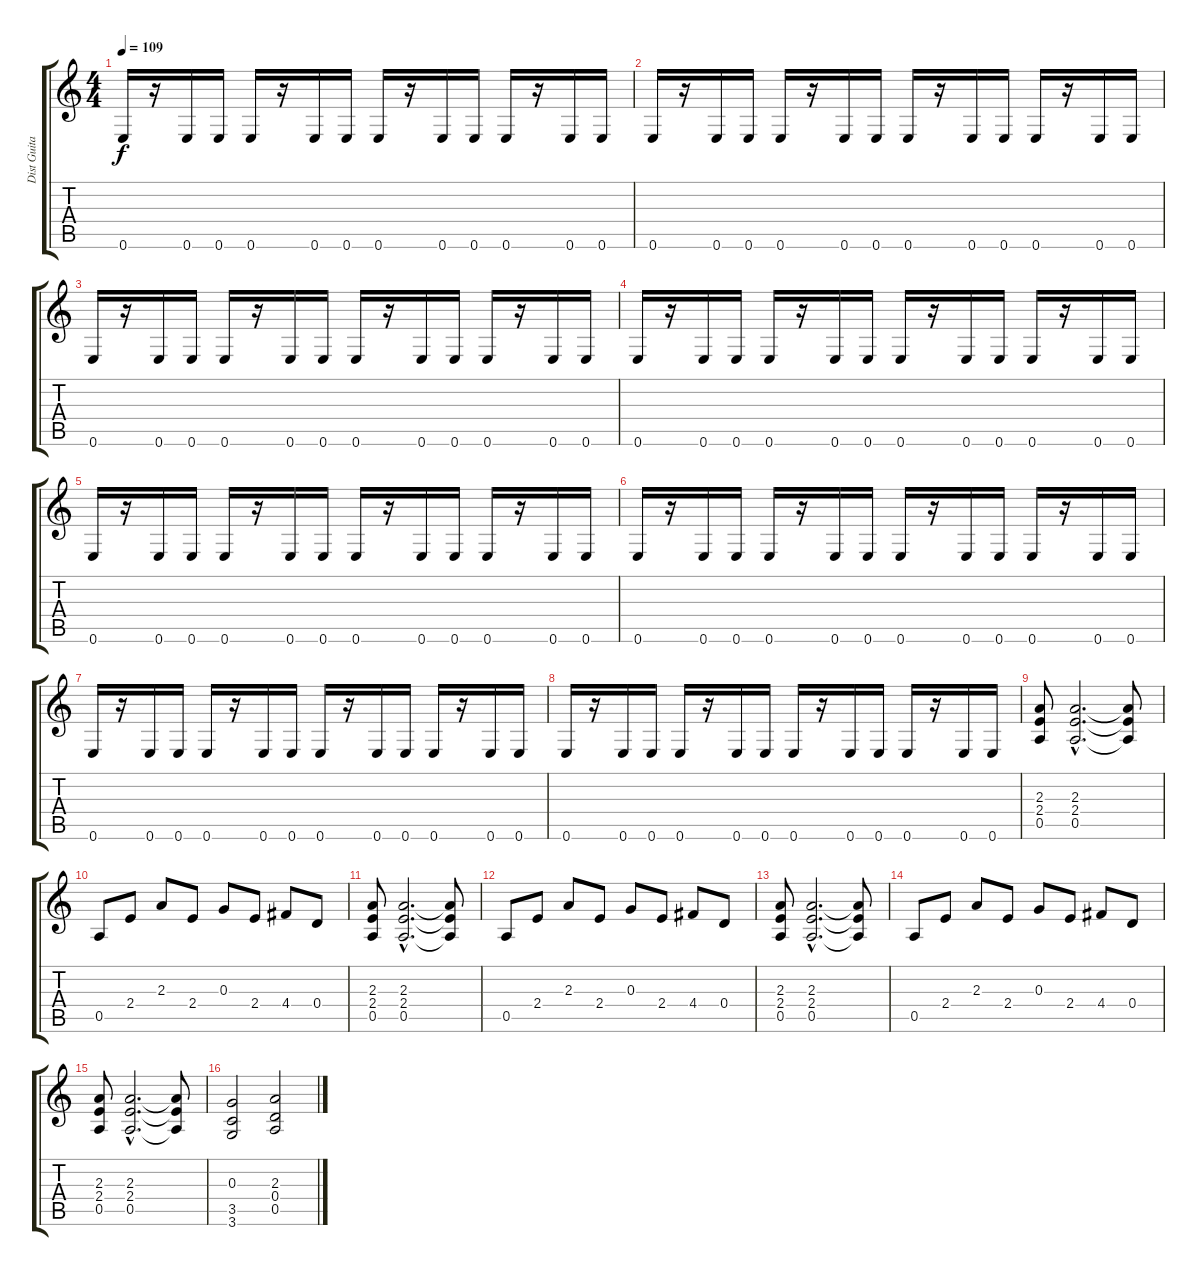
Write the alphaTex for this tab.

\track ("Dist Guitar 2" "Dist Guita") {instrument distortionguitar}
\staff {score tabs}
\tuning (E4 B3 G3 D3 A2 E2) {hide}
\ts (4 4)
\tempo 109
\clef g2
\ks c
0.6.16{dy f} r.16 0.6.16 0.6.16 0.6.16 r.16 0.6.16 0.6.16 0.6.16 r.16 0.6.16 0.6.16 0.6.16 r.16 0.6.16 0.6.16 |
0.6.16 r.16 0.6.16 0.6.16 0.6.16 r.16 0.6.16 0.6.16 0.6.16 r.16 0.6.16 0.6.16 0.6.16 r.16 0.6.16 0.6.16 |
0.6.16 r.16 0.6.16 0.6.16 0.6.16 r.16 0.6.16 0.6.16 0.6.16 r.16 0.6.16 0.6.16 0.6.16 r.16 0.6.16 0.6.16 |
0.6.16 r.16 0.6.16 0.6.16 0.6.16 r.16 0.6.16 0.6.16 0.6.16 r.16 0.6.16 0.6.16 0.6.16 r.16 0.6.16 0.6.16 |
0.6.16 r.16 0.6.16 0.6.16 0.6.16 r.16 0.6.16 0.6.16 0.6.16 r.16 0.6.16 0.6.16 0.6.16 r.16 0.6.16 0.6.16 |
0.6.16 r.16 0.6.16 0.6.16 0.6.16 r.16 0.6.16 0.6.16 0.6.16 r.16 0.6.16 0.6.16 0.6.16 r.16 0.6.16 0.6.16 |
0.6.16 r.16 0.6.16 0.6.16 0.6.16 r.16 0.6.16 0.6.16 0.6.16 r.16 0.6.16 0.6.16 0.6.16 r.16 0.6.16 0.6.16 |
0.6.16 r.16 0.6.16 0.6.16 0.6.16 r.16 0.6.16 0.6.16 0.6.16 r.16 0.6.16 0.6.16 0.6.16 r.16 0.6.16 0.6.16 |
(2.3 2.4 0.5).8 (2.3{hac} 2.4{hac} 0.5{hac}).2{d} (2.3{t} 2.4{t} 0.5{t}).8 |
0.5.8 2.4.8 2.3.8 2.4.8 0.3.8 2.4.8 4.4.8 0.4.8 |
(2.3 2.4 0.5).8 (2.3{hac} 2.4{hac} 0.5{hac}).2{d} (2.3{t} 2.4{t} 0.5{t}).8 |
0.5.8 2.4.8 2.3.8 2.4.8 0.3.8 2.4.8 4.4.8 0.4.8 |
(2.3 2.4 0.5).8 (2.3{hac} 2.4{hac} 0.5{hac}).2{d} (2.3{t} 2.4{t} 0.5{t}).8 |
0.5.8 2.4.8 2.3.8 2.4.8 0.3.8 2.4.8 4.4.8 0.4.8 |
(2.3 2.4 0.5).8 (2.3{hac} 2.4{hac} 0.5{hac}).2{d} (2.3{t} 2.4{t} 0.5{t}).8 |
(0.3 3.5 3.6).2 (2.3 0.4 0.5).2
